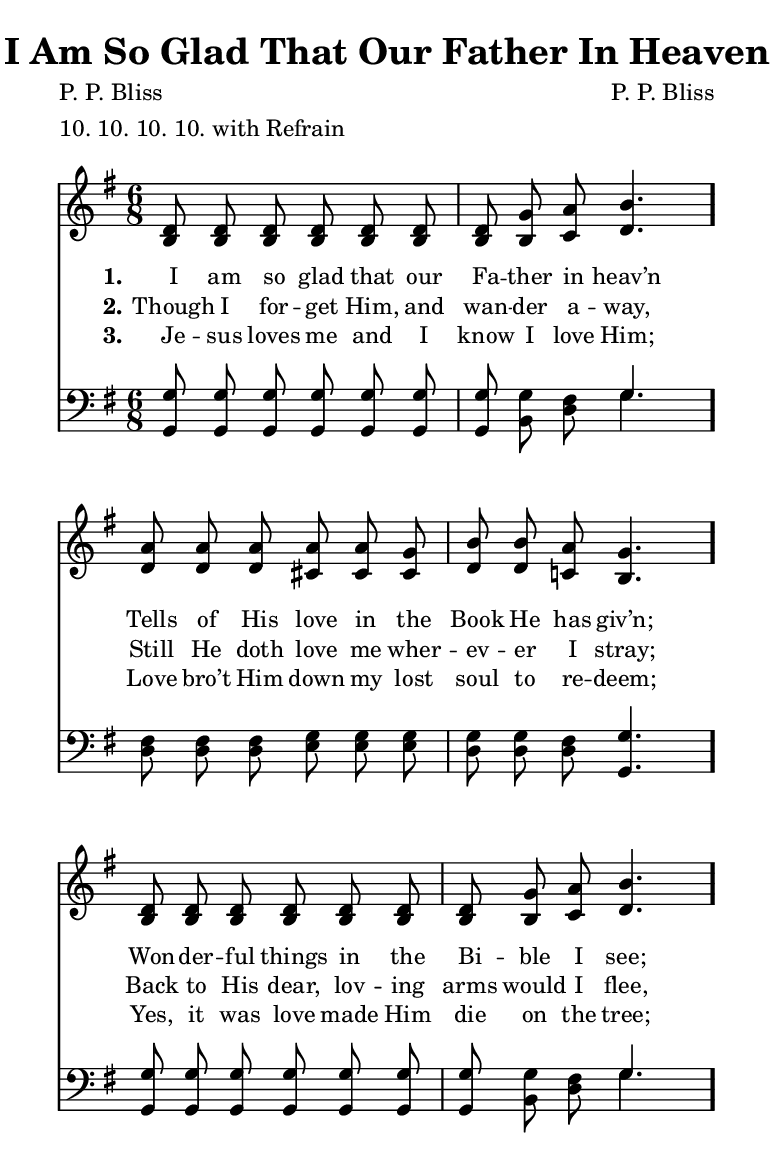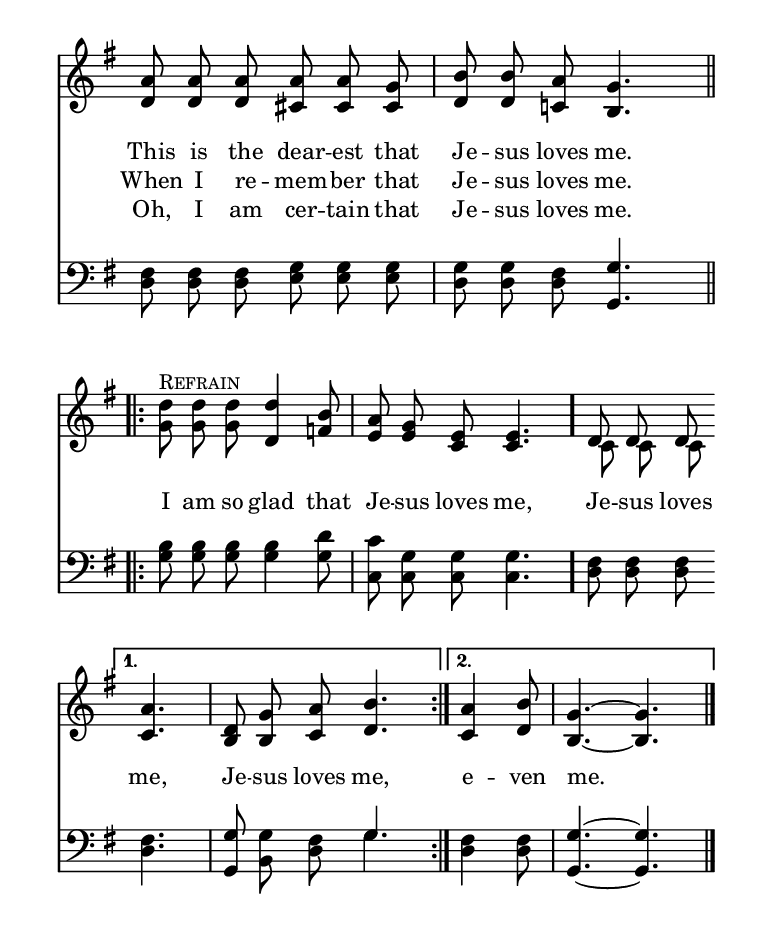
\include "common/global.ily"
\paper {
  \include "common/paper.ily"
  system-count = #(cond (is-eogsized 5) (#t #f)) % original has five systems
}

\header{
  %children
  hymnnumber = "335"
  title = "I Am So Glad That Our Father In Heaven"
  tunename = ""
  meter = "10. 10. 10. 10. with Refrain"
  poet = "P. P. Bliss"
  composer = "P. P. Bliss"
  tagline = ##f
}

global = {
  \include "common/overrides.ily"
  \override Staff.TimeSignature.style = #'numbered
  \time 6/8
  \override Score.MetronomeMark.transparent = ##t % hide all fermata changes too
  \tempo 4=80
  \key g \major
  \autoBeamOff
}

notesSoprano = {
\global
\relative c' {

  d8 d d d d d | d g a b4. |
  a8 a a a a g | b b a g4. |
  d8 d d d d d | d g a b4. |
  a8 a a a a g | b b a g4. | \bar ".|:-||" \eogbreak

  \repeat volta 2 {
    d'8^\markup { \small \caps "Refrain" } d d d4 b8 | a g e e4. |
    d8 d d
  } \alternative {
    { a'4. | d,8 g a b4. }
    { a4 b8 g4. ~ g }
  }

  \bar "|."

}
}

notesAlto = {
\global
\relative e' {

  b8 b b b b b | b b c d4. |
  d8 d d cis cis cis | d d c! b4. |
  b8 b b b b b | b b c d4. |
  d8 d d cis cis cis | d d c! b4. |

  \repeat volta 2 {
    g'8 g g d4 f8 | e e c c4. |
    c8 c c
  } \alternative {
    { c4. | b8 b c d4. }
    { c4 d8 b4. ~ b }
  }

}
}

notesTenor = {
\global
\relative a {

  g8 g g g g g | g g fis g4. |
  fis8 fis fis g g g | g g fis g4. |
  g8 g g g g g | g g fis g4. |
  fis8 fis fis g g g | g g fis g4. |

  \repeat volta 2 {
    b8 b b b4 d8 | c g g g4. |
    fis8 fis fis
  } \alternative {
    { fis4. | g8 g fis g4. }
    { fis4 fis8 g4. ~ g }
  }

}
}

notesBass = {
\global
\relative f, {

    g8 g g g g g | g b d g4. |
    d8 d d e e e | d d d g,4. |
    g8 g g g g g | g b d g4. |
    d8 d d e e e | d d d g,4. |

  \repeat volta 2 {
    g'8 g g g4 g8 | c,8 c c c4. |
    d8 d d
  } \alternative {
    { d4. | g,8 b d g4. }
    { d4 d8 g,4. ~ g }
  }

}
}

Refrain = \lyricmode {

I am so glad that Je -- sus loves me, \bar "."
Je -- sus loves me, Je -- sus loves me, %{HIDE>%} e -- ven me. %{<HIDE%} % \bar "."
I am so glad that Je -- sus loves me, % \bar "."
Je -- sus loves e -- ven me. % \bar "."

}

wordsA = \lyricmode {
\set stanza = "1."

I am so glad that our Fa -- ther in heav’n \bar "."
Tells of His love in the Book He has giv’n; \bar "."
Won -- der -- ful things in the Bi -- ble I see; \bar "."
This is the dear -- est that Je -- sus loves me. % \bar "."

}

wordsB = \lyricmode {
\set stanza = "2."

Though I for -- get Him, and wan -- der a -- way,
Still He doth love me wher -- ev -- er I stray;
Back to His dear, lov -- ing arms would I flee,
When I re -- mem -- ber that Je -- sus loves me.

\Refrain

}

wordsC = \lyricmode {
\set stanza = "3."

Je -- sus loves me and I know I love Him;
Love bro’t Him down my lost soul to re -- deem;
Yes, it was love made Him die on the tree;
Oh, I am cer -- tain that Je -- sus loves me.

}

\score {
  \context ChoirStaff <<
    \context Staff = upper <<
      \set Staff.autoBeaming = ##f
      \set ChoirStaff.systemStartDelimiter = #'SystemStartBar
      \set ChoirStaff.printPartCombineTexts = ##f
      \partcombine #'(2 . 9) \notesSoprano \notesAlto
      \context NullVoice = sopranos { \voiceOne << \notesSoprano >> }
      \context NullVoice = altos { \voiceTwo << \notesAlto >> }
      \context Lyrics = one   \lyricsto sopranos \wordsA
      \context Lyrics = two   \lyricsto sopranos \wordsB
      \context Lyrics = three \lyricsto sopranos \wordsC
    >>
    \context Staff = men <<
      \set Staff.autoBeaming = ##f
      \clef bass
      \set ChoirStaff.printPartCombineTexts = ##f
      \partcombine #'(2 . 9) \notesTenor \notesBass
      \context NullVoice = tenors { \voiceOne << \notesTenor >> }
      \context NullVoice = basses { \voiceTwo << \notesBass >> }
    >>
  >>
  \layout {
    \include "common/layout.ily"
  }
}

\score {
  \unfoldRepeats \context ChoirStaff <<
    \context Staff = upper <<
      \context Voice = sopranos { \voiceOne << \notesSoprano >> }
      \context Voice = altos { \voiceTwo << \notesAlto >> }
    >>
    \context Staff = men <<
      \context Voice = tenors { \voiceOne << \notesTenor >> }
      \context Voice = basses { \voiceTwo << \notesBass >> }
    >>
  >>
  \midi{
    \include "common/midi.ily"
  }
}

\version "2.19.49"  % necessary for upgrading to future LilyPond versions.

% vi:set et ts=2 sw=2 ai nocindent syntax=lilypond:
